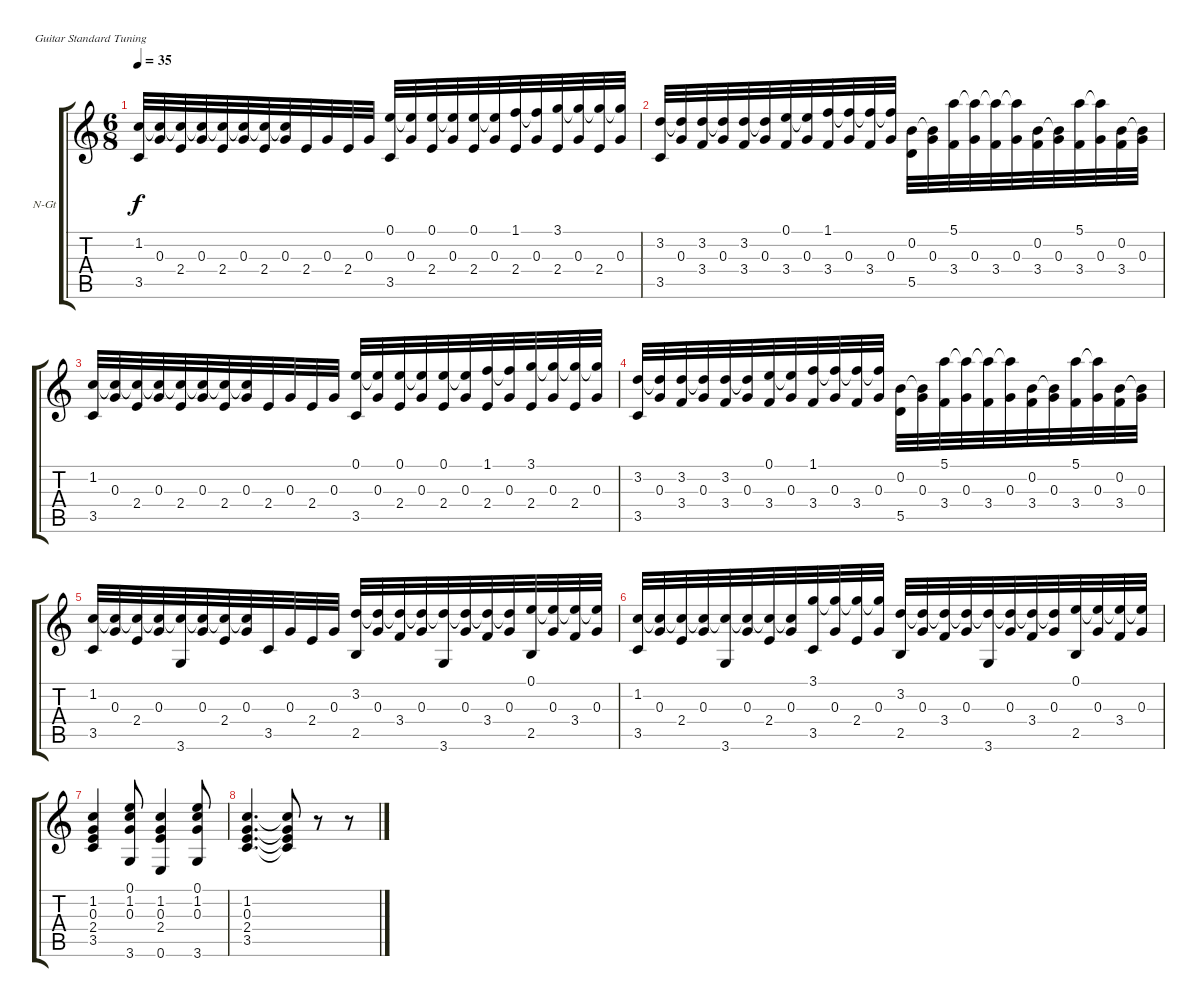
\bracketExtendMode groupsimilarinstruments
\firstSystemTrackNameOrientation horizontal
\otherSystemsTrackNameOrientation horizontal
\track ("Guitar" "N-Gt") {instrument acousticguitarnylon}
\staff {score tabs}
\tuning (E4 B3 G3 D3 A2 E2)
\ts (6 8)
\tempo 35
\clef g2
\ks c
(1.2 3.5).32{dy f} (0.3 1.2{t}).32 (2.4 1.2{t}).32 (0.3 1.2{t}).32 (2.4 1.2{t}).32 (0.3 1.2{t}).32 (2.4 1.2{t}).32 (1.2{t} 0.3).32 2.4.32 0.3.32 2.4.32 0.3.32 (0.1 3.5).32 (0.1{t} 0.3).32 (0.1 2.4).32 (0.1{t} 0.3).32 (0.1 2.4).32 (0.1{t} 0.3).32 (1.1 2.4).32 (1.1{t} 0.3).32 (3.1 2.4).32 (0.3 3.1{t}).32 (2.4 3.1{t}).32 (3.1{t} 0.3).32 |
(3.2 3.5).32 (3.2{t} 0.3).32 (3.2 3.4).32 (3.2{t} 0.3).32 (3.2 3.4).32 (3.2{t} 0.3).32 (0.1 3.4).32 (0.1{t} 0.3).32 (1.1 3.4).32 (0.3 1.1{t}).32 (3.4 1.1{t}).32 (1.1{t} 0.3).32 (0.2 5.5).32 (0.2{t} 0.3).32 (5.1 3.4).32 (0.3 5.1{t}).32 (3.4 5.1{t}).32 (5.1{t} 0.3).32 (0.2 3.4).32 (0.2{t} 0.3).32 (5.1 3.4).32 (5.1{t} 0.3).32 (0.2 3.4).32 (0.2{t} 0.3).32 |
(1.2 3.5).32 (0.3 1.2{t}).32 (2.4 1.2{t}).32 (0.3 1.2{t}).32 (2.4 1.2{t}).32 (0.3 1.2{t}).32 (2.4 1.2{t}).32 (1.2{t} 0.3).32 2.4.32 0.3.32 2.4.32 0.3.32 (0.1 3.5).32 (0.1{t} 0.3).32 (0.1 2.4).32 (0.1{t} 0.3).32 (0.1 2.4).32 (0.1{t} 0.3).32 (1.1 2.4).32 (1.1{t} 0.3).32 (3.1 2.4).32 (0.3 3.1{t}).32 (2.4 3.1{t}).32 (3.1{t} 0.3).32 |
(3.2 3.5).32 (3.2{t} 0.3).32 (3.2 3.4).32 (3.2{t} 0.3).32 (3.2 3.4).32 (3.2{t} 0.3).32 (0.1 3.4).32 (0.1{t} 0.3).32 (1.1 3.4).32 (0.3 1.1{t}).32 (3.4 1.1{t}).32 (1.1{t} 0.3).32 (0.2 5.5).32 (0.2{t} 0.3).32 (5.1 3.4).32 (0.3 5.1{t}).32 (3.4 5.1{t}).32 (5.1{t} 0.3).32 (0.2 3.4).32 (0.2{t} 0.3).32 (5.1 3.4).32 (5.1{t} 0.3).32 (0.2 3.4).32 (0.2{t} 0.3).32 |
(1.2 3.5).32 (0.3 1.2{t}).32 (2.4 1.2{t}).32 (0.3 1.2{t}).32 (3.6 1.2{t}).32 (0.3 1.2{t}).32 (2.4 1.2{t}).32 (1.2{t} 0.3).32 3.5.32 0.3.32 2.4.32 0.3.32 (3.2 2.5).32 (0.3 3.2{t}).32 (3.4 3.2{t}).32 (0.3 3.2{t}).32 (3.6 3.2{t}).32 (0.3 3.2{t}).32 (3.4 3.2{t}).32 (3.2{t} 0.3).32 (0.1 2.5).32 (0.3 0.1{t}).32 (3.4 0.1{t}).32 (0.1{t} 0.3).32 |
(1.2 3.5).32 (0.3 1.2{t}).32 (2.4 1.2{t}).32 (0.3 1.2{t}).32 (3.6 1.2{t}).32 (0.3 1.2{t}).32 (2.4 1.2{t}).32 (1.2{t} 0.3).32 (3.1 3.5).32 (0.3 3.1{t}).32 (2.4 3.1{t}).32 (3.1{t} 0.3).32 (3.2 2.5).32 (0.3 3.2{t}).32 (3.4 3.2{t}).32 (0.3 3.2{t}).32 (3.6 3.2{t}).32 (0.3 3.2{t}).32 (3.4 3.2{t}).32 (3.2{t} 0.3).32 (0.1 2.5).32 (0.3 0.1{t}).32 (3.4 0.1{t}).32 (0.1{t} 0.3).32 |
(1.2 0.3 2.4 3.5).4 (0.1 1.2 0.3 3.6).8 (1.2 0.3 2.4 0.6).4 (0.1 1.2 0.3 3.6).8 |
(1.2 0.3 2.4 3.5).4{d} (1.2{t} 0.3{t} 2.4{t} 3.5{t}).8 r.8 r.8
